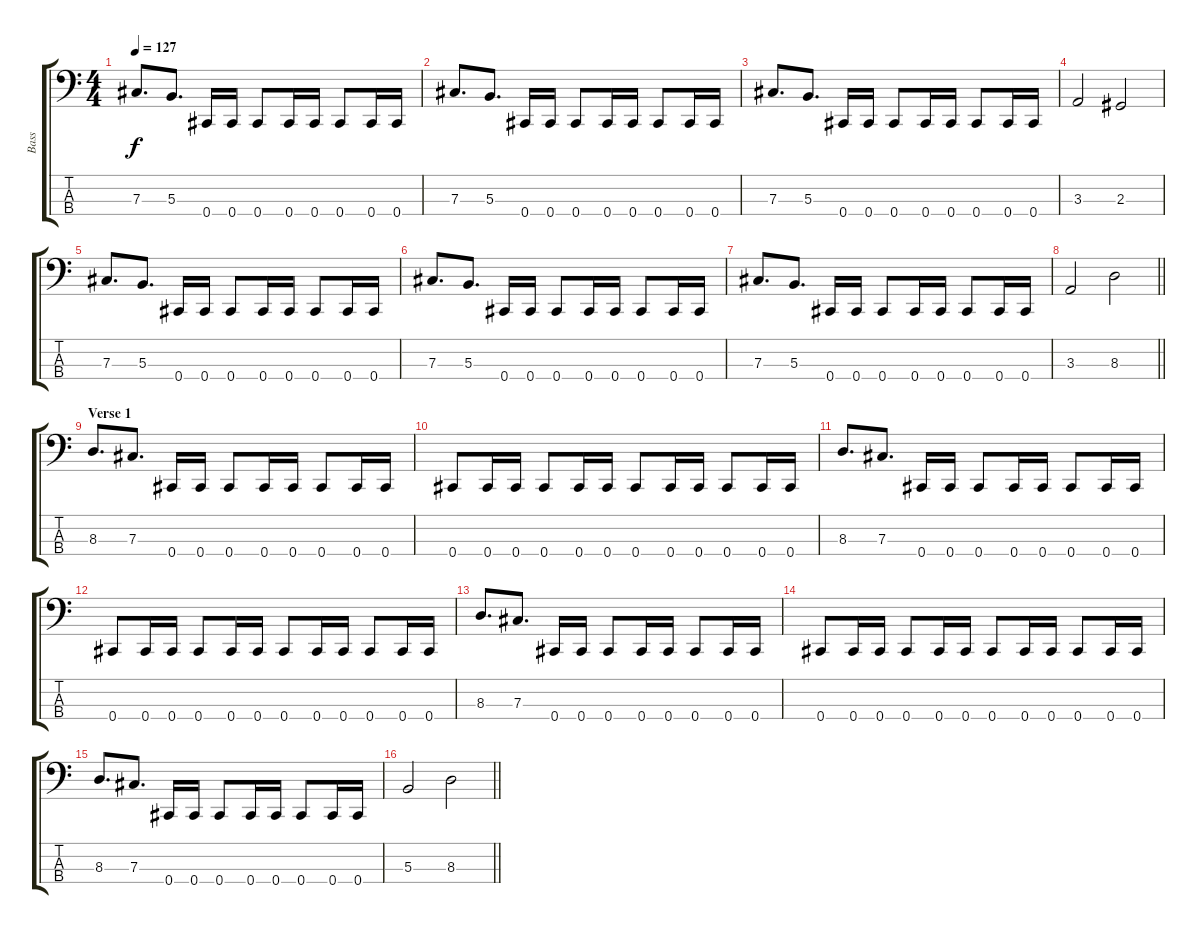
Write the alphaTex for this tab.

\track ("Bass" "Bass") {instrument electricbasspick}
\staff {score tabs}
\tuning (E2 B1 Gb1 Db1) {hide}
\ts (4 4)
\tempo 127
\clef f4
\ks c
7.3.8{d dy f} 5.3.8{d} 0.4.16 0.4.16 0.4.8 0.4.16 0.4.16 0.4.8 0.4.16 0.4.16 |
7.3.8{d} 5.3.8{d} 0.4.16 0.4.16 0.4.8 0.4.16 0.4.16 0.4.8 0.4.16 0.4.16 |
7.3.8{d} 5.3.8{d} 0.4.16 0.4.16 0.4.8 0.4.16 0.4.16 0.4.8 0.4.16 0.4.16 |
3.3.2 2.3.2 |
7.3.8{d} 5.3.8{d} 0.4.16 0.4.16 0.4.8 0.4.16 0.4.16 0.4.8 0.4.16 0.4.16 |
7.3.8{d} 5.3.8{d} 0.4.16 0.4.16 0.4.8 0.4.16 0.4.16 0.4.8 0.4.16 0.4.16 |
7.3.8{d} 5.3.8{d} 0.4.16 0.4.16 0.4.8 0.4.16 0.4.16 0.4.8 0.4.16 0.4.16 |
\barLineRight lightlight
3.3.2 8.3.2 |
\section ("" "Verse 1")
8.3.8{d} 7.3.8{d} 0.4.16 0.4.16 0.4.8 0.4.16 0.4.16 0.4.8 0.4.16 0.4.16 |
0.4.8 0.4.16 0.4.16 0.4.8 0.4.16 0.4.16 0.4.8 0.4.16 0.4.16 0.4.8 0.4.16 0.4.16 |
8.3.8{d} 7.3.8{d} 0.4.16 0.4.16 0.4.8 0.4.16 0.4.16 0.4.8 0.4.16 0.4.16 |
0.4.8 0.4.16 0.4.16 0.4.8 0.4.16 0.4.16 0.4.8 0.4.16 0.4.16 0.4.8 0.4.16 0.4.16 |
8.3.8{d} 7.3.8{d} 0.4.16 0.4.16 0.4.8 0.4.16 0.4.16 0.4.8 0.4.16 0.4.16 |
0.4.8 0.4.16 0.4.16 0.4.8 0.4.16 0.4.16 0.4.8 0.4.16 0.4.16 0.4.8 0.4.16 0.4.16 |
8.3.8{d} 7.3.8{d} 0.4.16 0.4.16 0.4.8 0.4.16 0.4.16 0.4.8 0.4.16 0.4.16 |
\barLineRight lightlight
5.3.2 8.3.2
